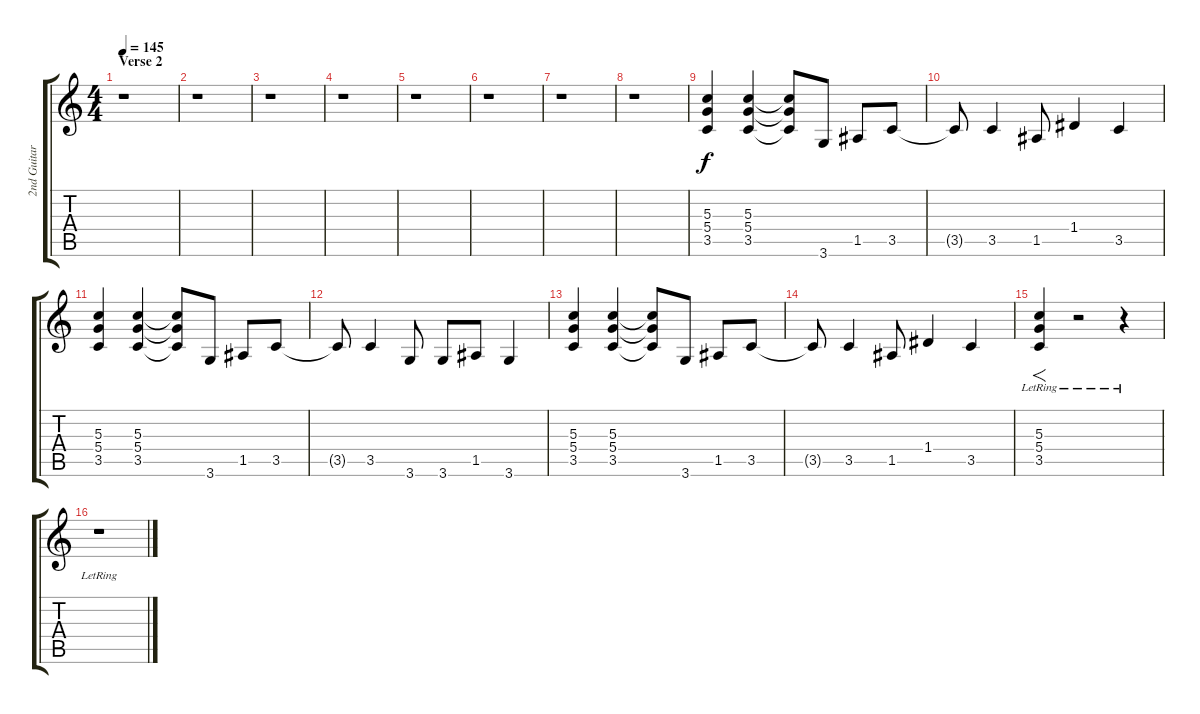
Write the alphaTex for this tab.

\track ("2nd Guitar" "2nd Guitar") {instrument overdrivenguitar}
\staff {score tabs}
\tuning (E4 B3 G3 D3 A2 E2) {hide}
\ts (4 4)
\section ("" "Verse 2")
\tempo 145
\clef g2
\ks c
r.1{dy f} |
r.1 |
r.1 |
r.1 |
r.1 |
r.1 |
r.1 |
r.1 |
(5.3 5.4 3.5).4 (5.3 5.4 3.5).4 (5.3{t} 5.4{t} 3.5{t}).8 3.6.8 1.5.8 3.5.8 |
3.5{t}.8 3.5.4 1.5.8 1.4.4 3.5.4 |
(5.3 5.4 3.5).4 (5.3 5.4 3.5).4 (5.3{t} 5.4{t} 3.5{t}).8 3.6.8 1.5.8 3.5.8 |
3.5{t}.8 3.5.4 3.6.8 3.6.8 1.5.8 3.6.4 |
(5.3 5.4 3.5).4 (5.3 5.4 3.5).4 (5.3{t} 5.4{t} 3.5{t}).8 3.6.8 1.5.8 3.5.8 |
3.5{t}.8 3.5.4 1.5.8 1.4.4 3.5.4 |
(5.3{lr} 5.4 3.5).4{f} r.2 r.4 |
r.1
